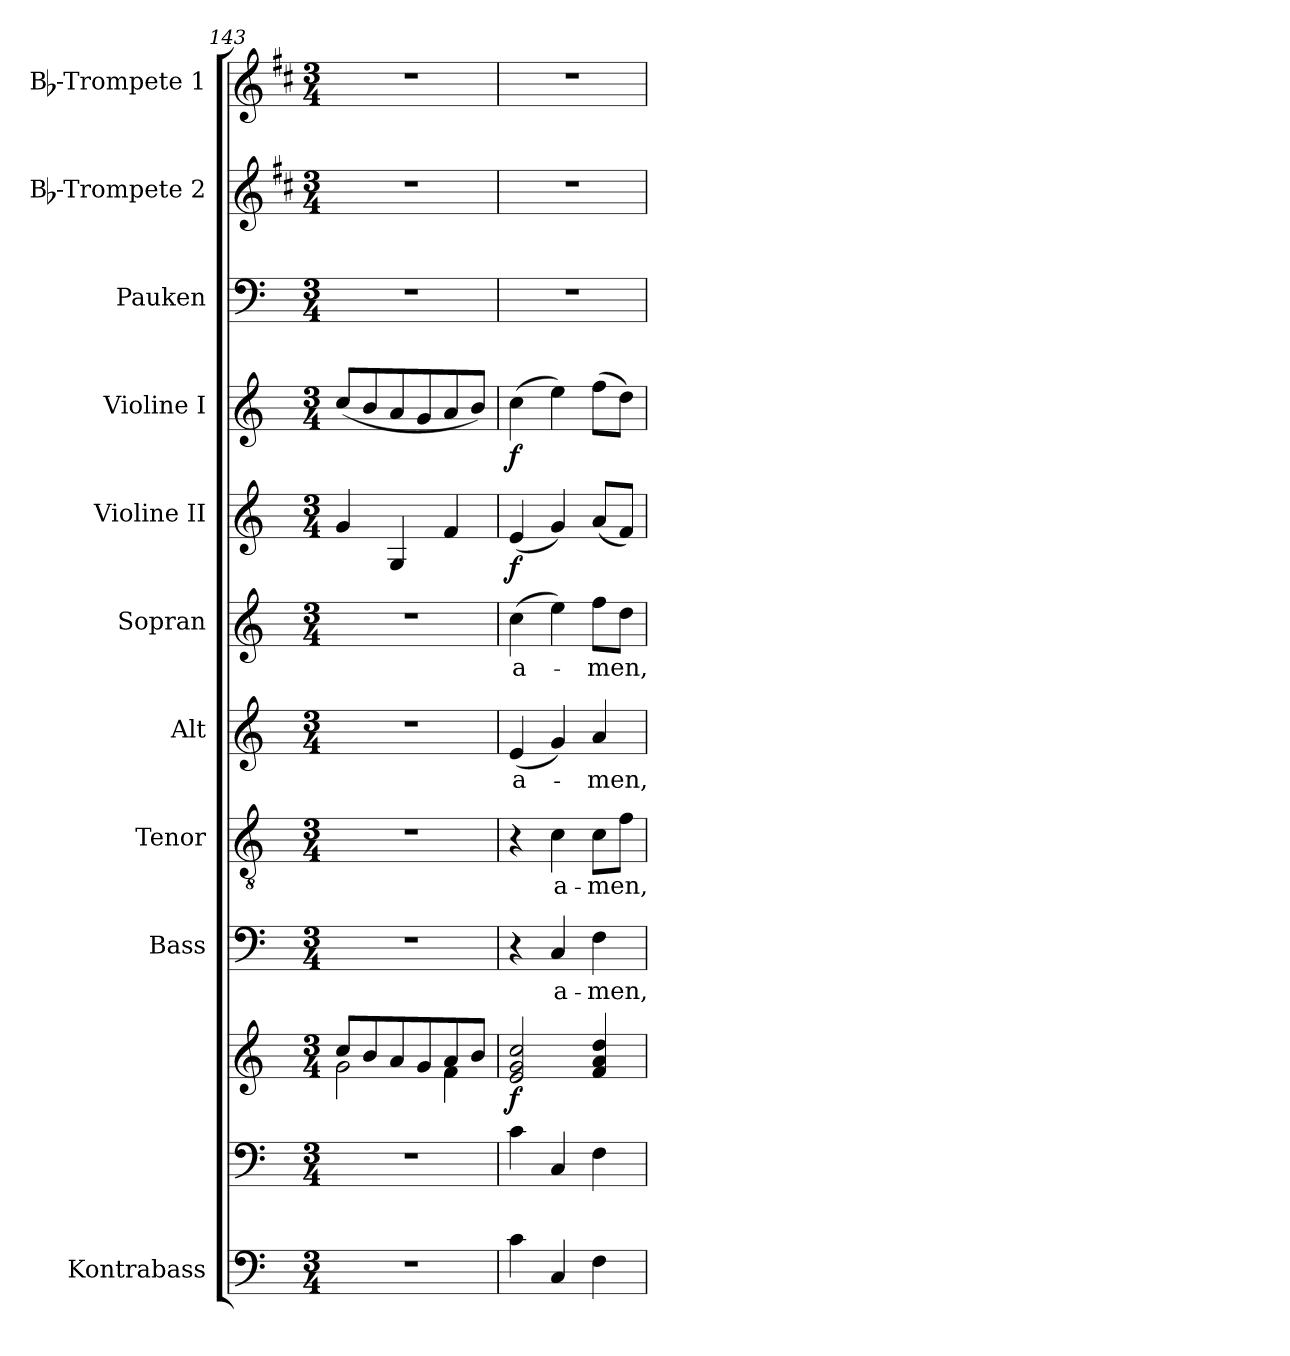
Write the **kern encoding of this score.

**kern	**kern	**kern	**dynam	**kern	**text	**kern	**text	**kern	**text	**kern	**text	**kern	**dynam	**kern	**dynam	**kern	**kern	**kern
*part11	*part10	*part10	*part10	*part9	*part9	*part8	*part8	*part7	*part7	*part6	*part6	*part5	*part5	*part4	*part4	*part3	*part2	*part1
*staff12	*staff11	*staff10	*staff10/11	*staff9	*staff9	*staff8	*staff8	*staff7	*staff7	*staff6	*staff6	*staff5	*staff5	*staff4	*staff4	*staff3	*staff2	*staff1
*I"Kontrabass	*	*	*	*I"Bass	*	*I"Tenor	*	*I"Alt	*	*I"Sopran	*	*I"Violine II	*	*I"Violine I	*	*I"Pauken	*I"Bb-Trompete 2	*I"Bb-Trompete 1
*I'Kb.	*	*	*	*I'B.	*	*I'T.	*	*I'A.	*	*I'S.	*	*I'Vl. II	*	*I'Vl. I	*	*I'Pk.	*I'Bb Trp. 2	*I'Bb Trp. 1
*clefF4	*clefF4	*clefG2	*	*clefF4	*	*clefGv2	*	*clefG2	*	*clefG2	*	*clefG2	*	*clefG2	*	*clefF4	*clefG2	*clefG2
*ITrd7c12	*	*	*	*	*	*	*	*	*	*	*	*	*	*	*	*	*ITrd1c2	*ITrd1c2
*k[]	*k[]	*k[]	*	*k[]	*	*k[]	*	*k[]	*	*k[]	*	*k[]	*	*k[]	*	*k[]	*k[]	*k[]
*C:	*C:	*C:	*	*C:	*	*C:	*	*C:	*	*C:	*	*C:	*	*C:	*	*C:	*C:	*C:
*M3/4	*M3/4	*M3/4	*	*M3/4	*	*M3/4	*	*M3/4	*	*M3/4	*	*M3/4	*	*M3/4	*	*M3/4	*M3/4	*M3/4
=143	=143	=143	=143	=143	=143	=143	=143	=143	=143	=143	=143	=143	=143	=143	=143	=143	=143	=143
*	*	*^	*	*	*	*	*	*	*	*	*	*	*	*	*	*	*	*
2.r	2.r	8cc/L	2g\	.	2.r	.	2.r	.	2.r	.	2.r	.	4g/	.	(<8cc/L	.	2.r	2.r	2.r
.	.	8b/	.	.	.	.	.	.	.	.	.	.	.	.	8b/	.	.	.	.
.	.	8a/	.	.	.	.	.	.	.	.	.	.	4G/	.	8a/	.	.	.	.
.	.	8g/	.	.	.	.	.	.	.	.	.	.	.	.	8g/	.	.	.	.
.	.	8a/	4f\	.	.	.	.	.	.	.	.	.	4f/	.	8a/	.	.	.	.
.	.	8b/J	.	.	.	.	.	.	.	.	.	.	.	.	8b/J)	.	.	.	.
*	*	*v	*v	*	*	*	*	*	*	*	*	*	*	*	*	*	*	*	*
!!LO:PB:g=z
=144	=144	=144	=144	=144	=144	=144	=144	=144	=144	=144	=144	=144	=144	=144	=144	=144	=144	=144
!	!	!	!LO:DY:b	!	!	!	!	!	!LO:LY:b	!	!LO:LY:b	!	!LO:DY:b	!	!LO:DY:b	!	!	!
4C\	4c\	2e/ 2g/ 2cc/	f	4r	.	4r	.	(<4e/	a-	(>4cc\	a-	(<4e/	f	(>4cc\	f	2.r	2.r	2.r
!	!	!	!	!	!LO:LY:b	!	!LO:LY:b	!	!	!	!	!	!	!	!	!	!	!
4CC/	4C/	.	.	4C/	a-	4c\	a-	4g/)	.	4ee\)	.	4g/)	.	4ee\)	.	.	.	.
!	!	!	!	!	!LO:LY:b	!	!LO:LY:b	!	!LO:LY:b	!	!LO:LY:b	!	!	!	!	!	!	!
4FF\	4F\	4f/ 4a/ 4dd/	.	4F\	-men,	8c\L	-men,	4a/	-men,	8ff\L	-men,	(<8a/L	.	(>8ff\L	.	.	.	.
.	.	.	.	.	.	8f\J	.	.	.	8dd\J	.	8f/J)	.	8dd\J)	.	.	.	.
=	=	=	=	=	=	=	=	=	=	=	=	=	=	=	=	=	=	=
*-	*-	*-	*-	*-	*-	*-	*-	*-	*-	*-	*-	*-	*-	*-	*-	*-	*-	*-
